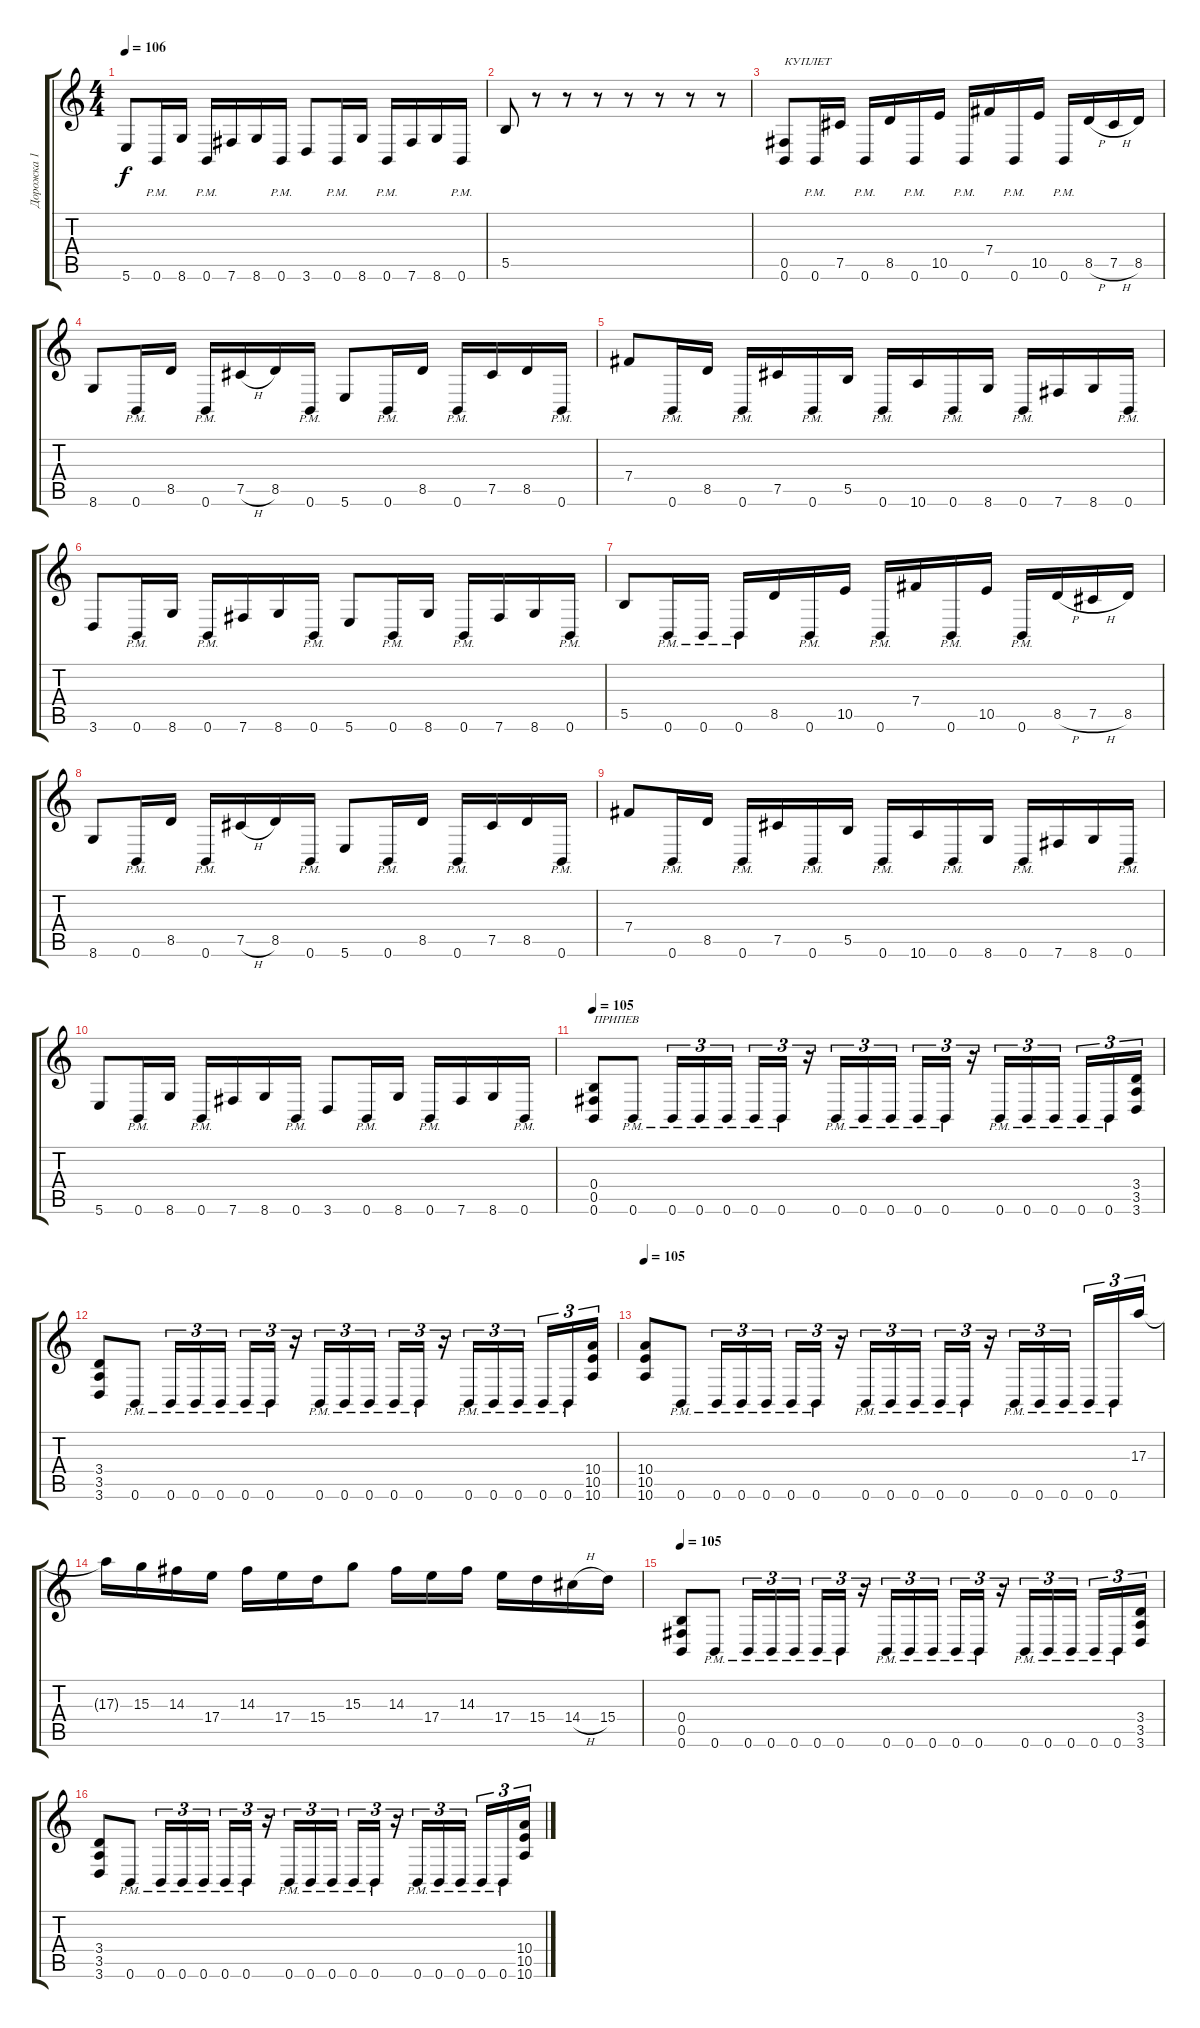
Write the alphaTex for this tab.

\track ("Дорожка 1" "Дорожка 1") {instrument distortionguitar}
\staff {score tabs}
\tuning (Db4 Ab3 E3 B2 Gb2 B1) {hide}
\ts (4 4)
\tempo 106
\clef g2
\ks c
5.6.8{dy f} 0.6{pm}.16 8.6.16 0.6{pm}.16 7.6.16 8.6.16 0.6{pm}.16 3.6.8 0.6{pm}.16 8.6.16 0.6{pm}.16 7.6.16 8.6.16 0.6{pm}.16 |
5.5.8 r.8 r.8 r.8 r.8 r.8 r.8 r.8 |
(0.5 0.6).8{txt "КУПЛЕТ"} 0.6{pm}.16 7.5.16 0.6{pm}.16 8.5.16 0.6{pm}.16 10.5.16 0.6{pm}.16 7.4.16 0.6{pm}.16 10.5.16 0.6{pm}.16 8.5{h}.16 7.5{h}.16 8.5.16 |
8.6.8 0.6{pm}.16 8.5.16 0.6{pm}.16 7.5{h}.16 8.5.16 0.6{pm}.16 5.6.8 0.6{pm}.16 8.5.16 0.6{pm}.16 7.5.16 8.5.16 0.6{pm}.16 |
7.4.8 0.6{pm}.16 8.5.16 0.6{pm}.16 7.5.16 0.6{pm}.16 5.5.16 0.6{pm}.16 10.6.16 0.6{pm}.16 8.6.16 0.6{pm}.16 7.6.16 8.6.16 0.6{pm}.16 |
3.6.8 0.6{pm}.16 8.6.16 0.6{pm}.16 7.6.16 8.6.16 0.6{pm}.16 5.6.8 0.6{pm}.16 8.6.16 0.6{pm}.16 7.6.16 8.6.16 0.6{pm}.16 |
5.5.8 0.6{pm}.16 0.6{pm}.16 0.6{pm}.16 8.5.16 0.6{pm}.16 10.5.16 0.6{pm}.16 7.4.16 0.6{pm}.16 10.5.16 0.6{pm}.16 8.5{h}.16 7.5{h}.16 8.5.16 |
8.6.8 0.6{pm}.16 8.5.16 0.6{pm}.16 7.5{h}.16 8.5.16 0.6{pm}.16 5.6.8 0.6{pm}.16 8.5.16 0.6{pm}.16 7.5.16 8.5.16 0.6{pm}.16 |
7.4.8 0.6{pm}.16 8.5.16 0.6{pm}.16 7.5.16 0.6{pm}.16 5.5.16 0.6{pm}.16 10.6.16 0.6{pm}.16 8.6.16 0.6{pm}.16 7.6.16 8.6.16 0.6{pm}.16 |
5.6.8 0.6{pm}.16 8.6.16 0.6{pm}.16 7.6.16 8.6.16 0.6{pm}.16 3.6.8 0.6{pm}.16 8.6.16 0.6{pm}.16 7.6.16 8.6.16 0.6{pm}.16 |
\tempo 105
(0.4 0.5 0.6).8{txt "ПРИПЕВ"} 0.6{pm}.8 0.6{pm}.16{tu (3 2)} 0.6{pm}.16{tu (3 2)} 0.6{pm}.16{tu (3 2) beam splitsecondary} 0.6{pm}.16{tu (3 2)} 0.6{pm}.16{tu (3 2)} r.16{tu (3 2)} 0.6{pm}.16{tu (3 2)} 0.6{pm}.16{tu (3 2)} 0.6{pm}.16{tu (3 2) beam splitsecondary} 0.6{pm}.16{tu (3 2)} 0.6{pm}.16{tu (3 2)} r.16{tu (3 2)} 0.6{pm}.16{tu (3 2)} 0.6{pm}.16{tu (3 2)} 0.6{pm}.16{tu (3 2) beam splitsecondary} 0.6{pm}.16{tu (3 2)} 0.6{pm}.16{tu (3 2)} (3.4 3.5 3.6).16{tu (3 2)} |
(3.4 3.5 3.6).8 0.6{pm}.8 0.6{pm}.16{tu (3 2)} 0.6{pm}.16{tu (3 2)} 0.6{pm}.16{tu (3 2) beam splitsecondary} 0.6{pm}.16{tu (3 2)} 0.6{pm}.16{tu (3 2)} r.16{tu (3 2)} 0.6{pm}.16{tu (3 2)} 0.6{pm}.16{tu (3 2)} 0.6{pm}.16{tu (3 2) beam splitsecondary} 0.6{pm}.16{tu (3 2)} 0.6{pm}.16{tu (3 2)} r.16{tu (3 2)} 0.6{pm}.16{tu (3 2)} 0.6{pm}.16{tu (3 2)} 0.6{pm}.16{tu (3 2) beam splitsecondary} 0.6{pm}.16{tu (3 2)} 0.6{pm}.16{tu (3 2)} (10.4 10.5 10.6).16{tu (3 2)} |
\tempo 105
(10.4 10.5 10.6).8 0.6{pm}.8 0.6{pm}.16{tu (3 2)} 0.6{pm}.16{tu (3 2)} 0.6{pm}.16{tu (3 2) beam splitsecondary} 0.6{pm}.16{tu (3 2)} 0.6{pm}.16{tu (3 2)} r.16{tu (3 2)} 0.6{pm}.16{tu (3 2)} 0.6{pm}.16{tu (3 2)} 0.6{pm}.16{tu (3 2) beam splitsecondary} 0.6{pm}.16{tu (3 2)} 0.6{pm}.16{tu (3 2)} r.16{tu (3 2)} 0.6{pm}.16{tu (3 2)} 0.6{pm}.16{tu (3 2)} 0.6{pm}.16{tu (3 2) beam splitsecondary} 0.6{pm}.16{tu (3 2)} 0.6{pm}.16{tu (3 2)} 17.3.16{tu (3 2)} |
17.3{t}.16 15.3.16 14.3.16 17.4.16 14.3.16 17.4.16 15.4.16 15.3.8 14.3.16 17.4.16 14.3.16 17.4.16 15.4.16 14.4{h}.16 15.4.16 |
\tempo 105
(0.4 0.5 0.6).8 0.6{pm}.8 0.6{pm}.16{tu (3 2)} 0.6{pm}.16{tu (3 2)} 0.6{pm}.16{tu (3 2) beam splitsecondary} 0.6{pm}.16{tu (3 2)} 0.6{pm}.16{tu (3 2)} r.16{tu (3 2)} 0.6{pm}.16{tu (3 2)} 0.6{pm}.16{tu (3 2)} 0.6{pm}.16{tu (3 2) beam splitsecondary} 0.6{pm}.16{tu (3 2)} 0.6{pm}.16{tu (3 2)} r.16{tu (3 2)} 0.6{pm}.16{tu (3 2)} 0.6{pm}.16{tu (3 2)} 0.6{pm}.16{tu (3 2) beam splitsecondary} 0.6{pm}.16{tu (3 2)} 0.6{pm}.16{tu (3 2)} (3.4 3.5 3.6).16{tu (3 2)} |
(3.4 3.5 3.6).8 0.6{pm}.8 0.6{pm}.16{tu (3 2)} 0.6{pm}.16{tu (3 2)} 0.6{pm}.16{tu (3 2) beam splitsecondary} 0.6{pm}.16{tu (3 2)} 0.6{pm}.16{tu (3 2)} r.16{tu (3 2)} 0.6{pm}.16{tu (3 2)} 0.6{pm}.16{tu (3 2)} 0.6{pm}.16{tu (3 2) beam splitsecondary} 0.6{pm}.16{tu (3 2)} 0.6{pm}.16{tu (3 2)} r.16{tu (3 2)} 0.6{pm}.16{tu (3 2)} 0.6{pm}.16{tu (3 2)} 0.6{pm}.16{tu (3 2) beam splitsecondary} 0.6{pm}.16{tu (3 2)} 0.6{pm}.16{tu (3 2)} (10.4 10.5 10.6).16{tu (3 2)}
